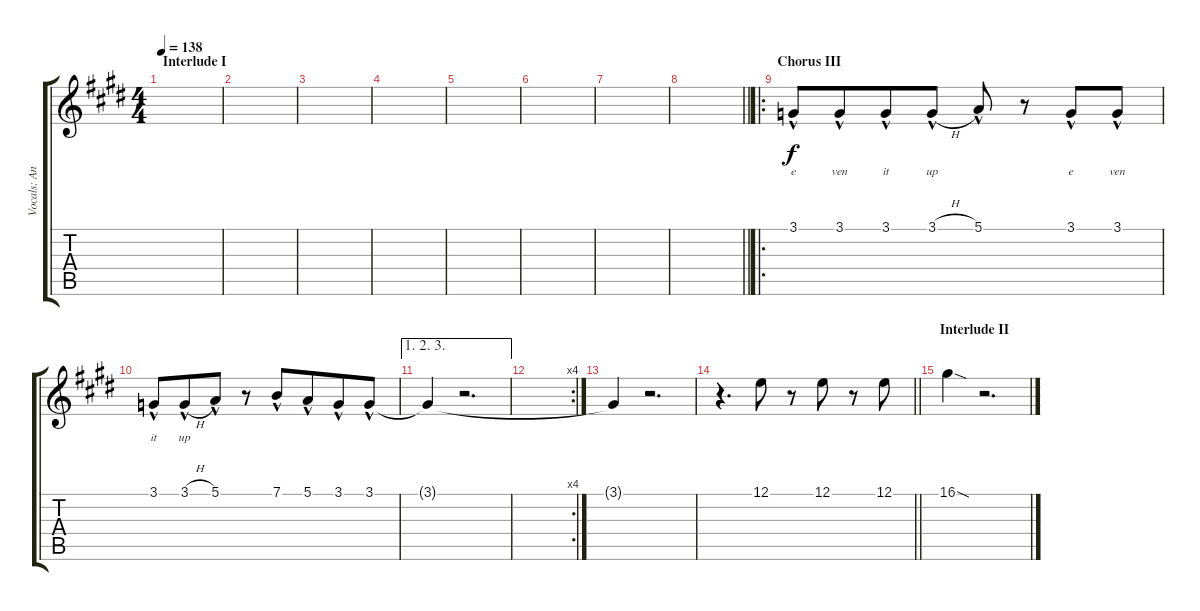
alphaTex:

\track ("Vocals: Ann" "Vocals: An") {instrument lead2sawtooth}
\staff {score tabs}
\tuning (E4 B3 G3 D3 A2 E2) {hide}
\ts (4 4)
\section ("" "Interlude I")
\tempo 138
\clef g2
\ks e
|
|
|
|
|
|
|
\barLineRight lightlight
|
\ro
\section ("" "Chorus III")
3.1{hac}.8{lyrics (0 "e") lyrics (1 "") lyrics (2 "") lyrics (3 "") lyrics (4 "")} 3.1{hac}.8{lyrics (0 "ven") lyrics (1 "") lyrics (2 "") lyrics (3 "") lyrics (4 "") beam merge} 3.1{hac}.8{lyrics (0 "it") lyrics (1 "") lyrics (2 "") lyrics (3 "") lyrics (4 "")} 3.1{h hac}.8{lyrics (0 "up") lyrics (1 "") lyrics (2 "") lyrics (3 "") lyrics (4 "") beam split} 5.1{hac}.8{lyrics (0 "") lyrics (1 "") lyrics (2 "") lyrics (3 "") lyrics (4 "")} r.8 3.1{hac}.8{lyrics (0 "e") lyrics (1 "") lyrics (2 "") lyrics (3 "") lyrics (4 "")} 3.1{hac}.8{lyrics (0 "ven") lyrics (1 "") lyrics (2 "") lyrics (3 "") lyrics (4 "")} |
3.1{hac}.8{lyrics (0 "it") lyrics (1 "") lyrics (2 "") lyrics (3 "") lyrics (4 "")} 3.1{h hac}.8{lyrics (0 "up") lyrics (1 "") lyrics (2 "") lyrics (3 "") lyrics (4 "") beam merge} 5.1{hac}.8 r.8 7.1{hac}.8 5.1{hac}.8{beam merge} 3.1{hac}.8 3.1{hac}.8 |
\ae (1 2 3)
3.1{t}.4 r.2{d} |
\rc 4
|
3.1{t}.4 r.2{d} |
\barLineRight lightlight
r.4{d} 12.1.8 r.8 12.1.8 r.8 12.1.8 |
\section ("" "Interlude II")
16.1{sod}.4 r.2{d}
